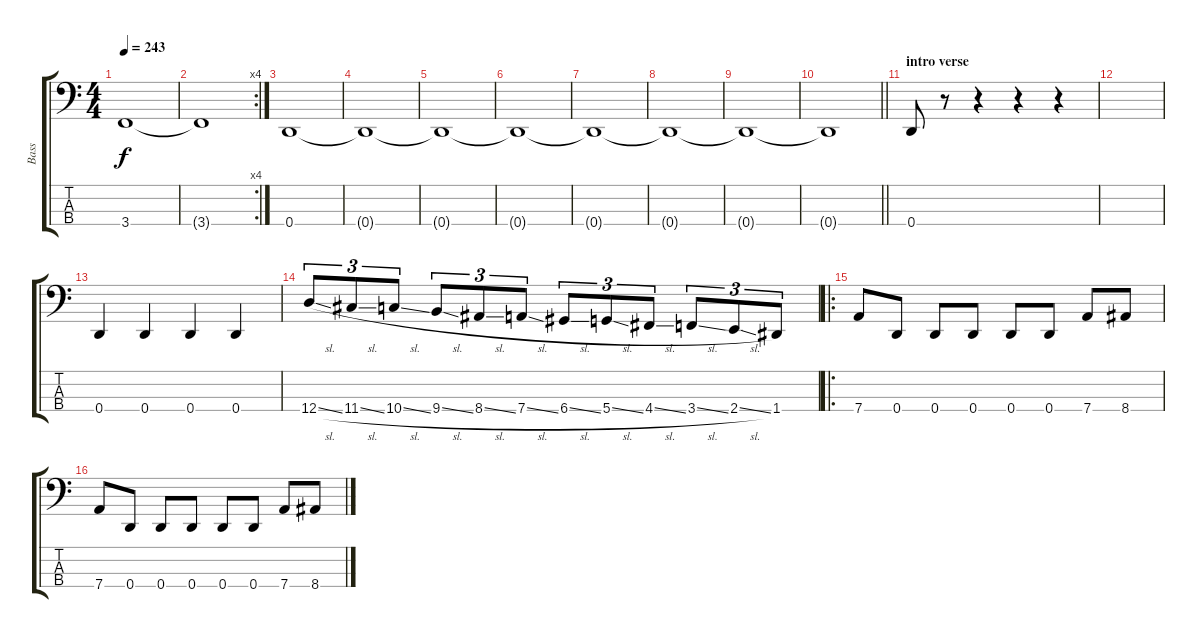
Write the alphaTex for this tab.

\track ("Bass" "Bass") {instrument electricbasspick}
\staff {score tabs}
\tuning (G2 D2 A1 D1) {hide}
\ts (4 4)
\tempo 243
\clef f4
\ks c
3.4.1{dy f} |
\rc 4
3.4{t}.1 |
0.4.1 |
0.4{t}.1 |
0.4{t}.1 |
0.4{t}.1 |
0.4{t}.1 |
0.4{t}.1 |
0.4{t}.1 |
\barLineRight lightlight
0.4{t}.1 |
\section ("" "intro verse")
0.4.8 r.8 r.4 r.4 r.4 |
|
0.4.4 0.4.4 0.4.4 0.4.4 |
12.4{sl}.8{tu (3 2)} 11.4{sl}.8{tu (3 2)} 10.4{sl}.8{tu (3 2)} 9.4{sl}.8{tu (3 2)} 8.4{sl}.8{tu (3 2)} 7.4{sl}.8{tu (3 2)} 6.4{sl}.8{tu (3 2)} 5.4{sl}.8{tu (3 2)} 4.4{sl}.8{tu (3 2)} 3.4{sl}.8{tu (3 2)} 2.4{sl}.8{tu (3 2)} 1.4.8{tu (3 2)} |
\ro
7.4.8 0.4.8 0.4.8 0.4.8 0.4.8 0.4.8 7.4.8 8.4.8 |
7.4.8 0.4.8 0.4.8 0.4.8 0.4.8 0.4.8 7.4.8 8.4.8
